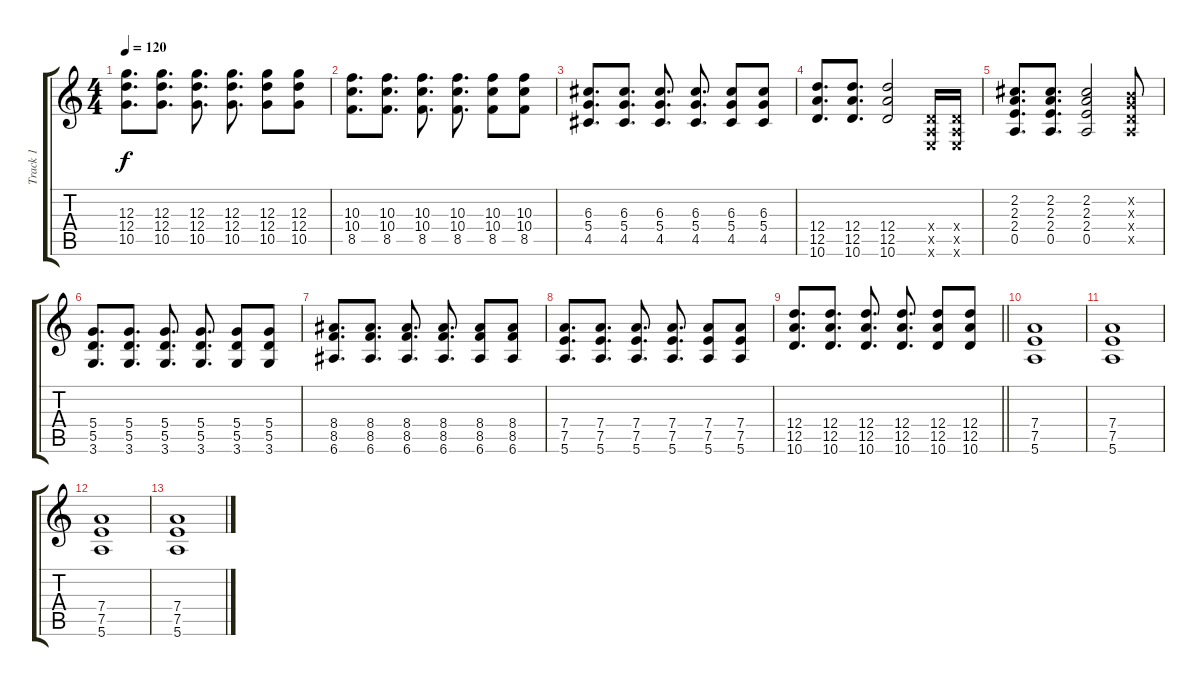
\track ("Track 1" "Track 1") {instrument acousticguitarsteel}
\staff {score tabs}
\tuning (E4 B3 G3 D3 A2 E2) {hide}
\ts (4 4)
\tempo 120
\clef g2
\ks c
(12.3 12.4 10.5).8{d dy f} (12.3 12.4 10.5).8{d} (12.3 12.4 10.5).8{d} (12.3 12.4 10.5).8{d} (12.3 12.4 10.5).8 (12.3 12.4 10.5).8 |
(10.3 10.4 8.5).8{d} (10.3 10.4 8.5).8{d} (10.3 10.4 8.5).8{d} (10.3 10.4 8.5).8{d} (10.3 10.4 8.5).8 (10.3 10.4 8.5).8 |
(6.3 5.4 4.5).8{d} (6.3 5.4 4.5).8{d} (6.3 5.4 4.5).8{d} (6.3 5.4 4.5).8{d} (6.3 5.4 4.5).8 (6.3 5.4 4.5).8 |
(12.4 12.5 10.6).8{d} (12.4 12.5 10.6).8{d} (12.4 12.5 10.6).2 (0.4{x} 0.5{x} 0.6{x}).16 (0.4{x} 0.5{x} 0.6{x}).16 |
(2.2 2.3 2.4 0.5).8{d} (2.2 2.3 2.4 0.5).8{d} (2.2 2.3 2.4 0.5).2 (0.2{x} 0.3{x} 0.4{x} 0.5{x}).8 |
(5.4 5.5 3.6).8{d} (5.4 5.5 3.6).8{d} (5.4 5.5 3.6).8{d} (5.4 5.5 3.6).8{d} (5.4 5.5 3.6).8 (5.4 5.5 3.6).8 |
(8.4 8.5 6.6).8{d} (8.4 8.5 6.6).8{d} (8.4 8.5 6.6).8{d} (8.4 8.5 6.6).8{d} (8.4 8.5 6.6).8 (8.4 8.5 6.6).8 |
(7.4 7.5 5.6).8{d} (7.4 7.5 5.6).8{d} (7.4 7.5 5.6).8{d} (7.4 7.5 5.6).8{d} (7.4 7.5 5.6).8 (7.4 7.5 5.6).8 |
\barLineRight lightlight
(12.4 12.5 10.6).8{d} (12.4 12.5 10.6).8{d} (12.4 12.5 10.6).8{d} (12.4 12.5 10.6).8{d} (12.4 12.5 10.6).8 (12.4 12.5 10.6).8 |
(7.4 7.5 5.6).1 |
(7.4 7.5 5.6).1 |
(7.4 7.5 5.6).1 |
(7.4 7.5 5.6).1
